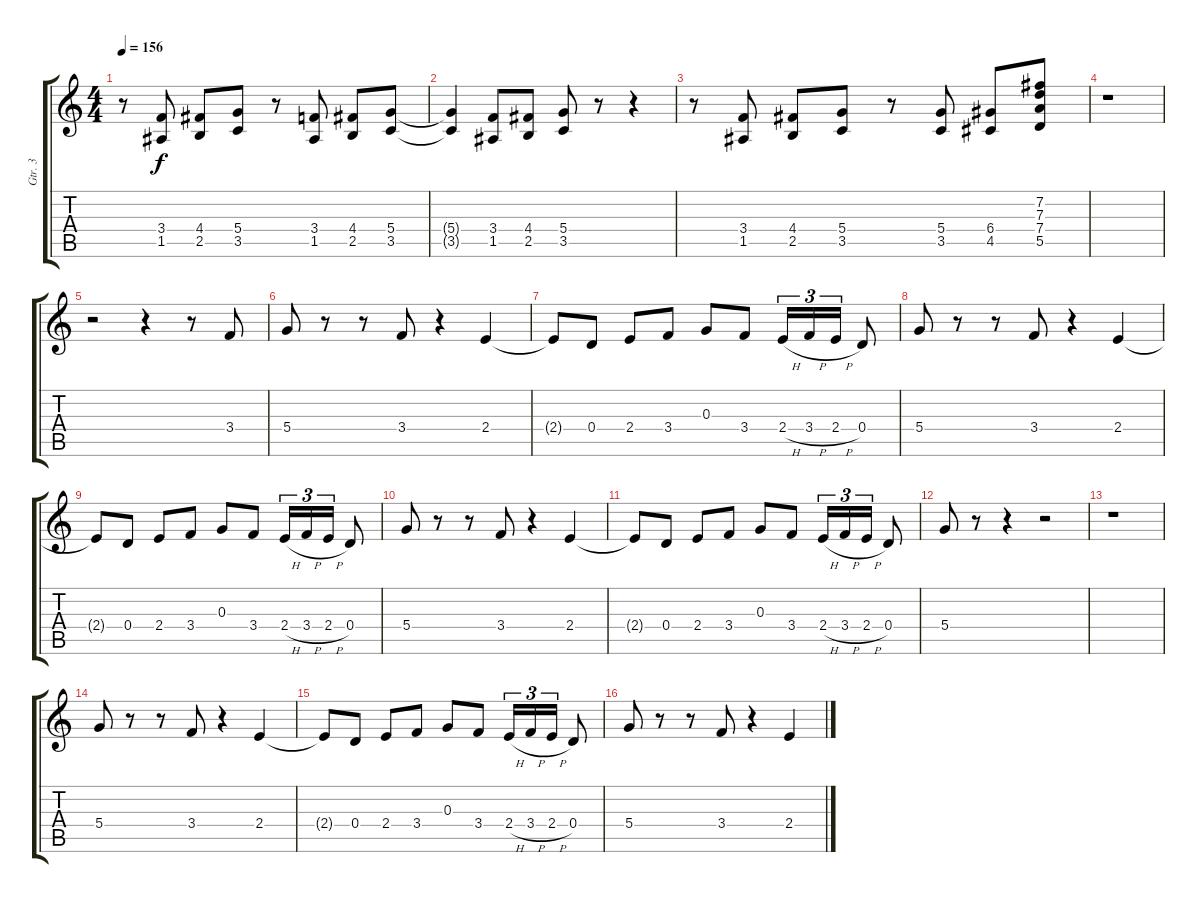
\track ("Gtr. 3" "Gtr. 3") {instrument distortionguitar}
\staff {score tabs}
\tuning (E4 B3 G3 D3 A2 E2) {hide}
\ts (4 4)
\tempo 156
\clef g2
\ks c
r.8{dy f} (3.4 1.5).8 (4.4 2.5).8 (5.4 3.5).8 r.8 (3.4 1.5).8 (4.4 2.5).8 (5.4 3.5).8 |
(5.4{t} 3.5{t}).4 (3.4 1.5).8 (4.4 2.5).8 (5.4 3.5).8 r.8 r.4 |
r.8 (3.4 1.5).8 (4.4 2.5).8 (5.4 3.5).8 r.8 (5.4 3.5).8 (6.4 4.5).8 (7.2 7.3 7.4 5.5).8 |
r.1 |
r.2 r.4 r.8 3.4.8 |
5.4.8 r.8 r.8 3.4.8 r.4 2.4.4 |
2.4{t}.8 0.4.8 2.4.8 3.4.8 0.3.8 3.4.8 2.4{h}.16{tu (3 2)} 3.4{h}.16{tu (3 2)} 2.4{h}.16{tu (3 2)} 0.4.8 |
5.4.8 r.8 r.8 3.4.8 r.4 2.4.4 |
2.4{t}.8 0.4.8 2.4.8 3.4.8 0.3.8 3.4.8 2.4{h}.16{tu (3 2)} 3.4{h}.16{tu (3 2)} 2.4{h}.16{tu (3 2)} 0.4.8 |
5.4.8 r.8 r.8 3.4.8 r.4 2.4.4 |
2.4{t}.8 0.4.8 2.4.8 3.4.8 0.3.8 3.4.8 2.4{h}.16{tu (3 2)} 3.4{h}.16{tu (3 2)} 2.4{h}.16{tu (3 2)} 0.4.8 |
5.4.8 r.8 r.4 r.2 |
r.1 |
5.4.8 r.8 r.8 3.4.8 r.4 2.4.4 |
2.4{t}.8 0.4.8 2.4.8 3.4.8 0.3.8 3.4.8 2.4{h}.16{tu (3 2)} 3.4{h}.16{tu (3 2)} 2.4{h}.16{tu (3 2)} 0.4.8 |
5.4.8 r.8 r.8 3.4.8 r.4 2.4.4
